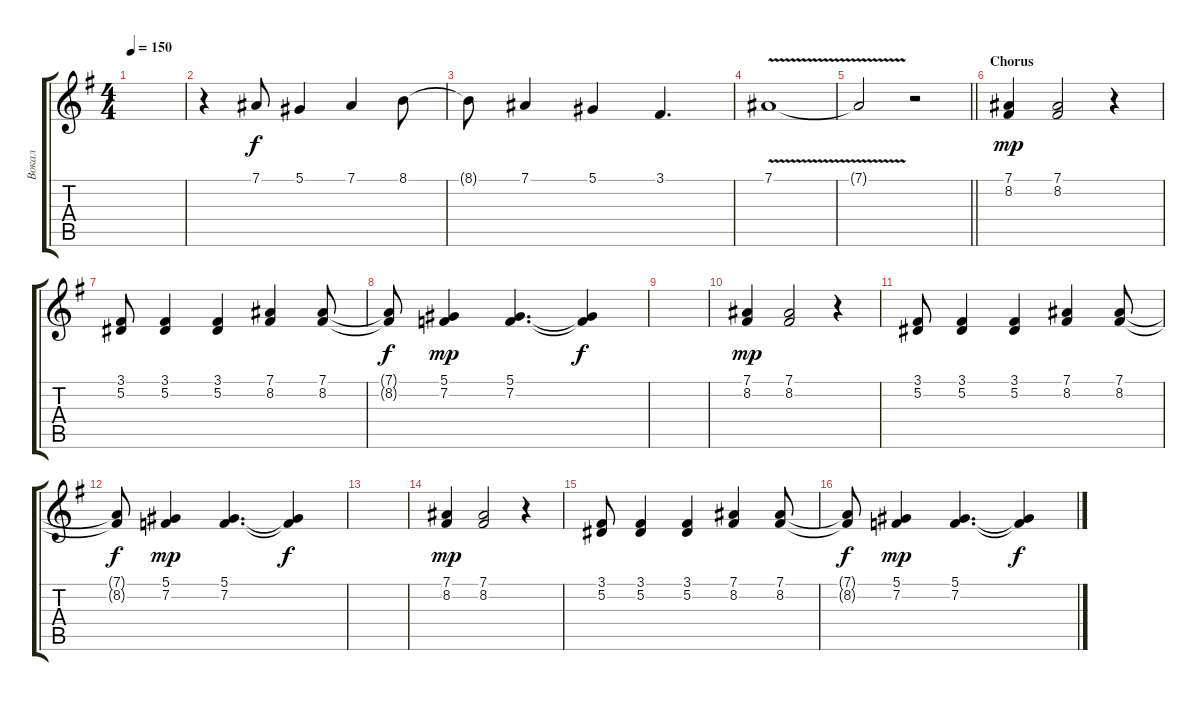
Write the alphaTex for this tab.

\track ("Вокал" "Вокал") {instrument trumpet}
\staff {score tabs}
\tuning (Eb4 Bb3 Gb3 Db3 Ab2 Eb2) {hide}
\ts (4 4)
\tempo 150
\clef g2
\ks eminor
|
r.4 7.1.8 5.1.4 7.1.4 8.1.8 |
8.1{t}.8 7.1.4 5.1.4 3.1.4{d} |
7.1{v}.1 |
\barLineRight lightlight
7.1{t}.2 r.2 |
\section ("" "Chorus")
(7.1 8.2).4{dy mp} (7.1 8.2).2 r.4 |
(3.1 5.2).8 (3.1 5.2).4 (3.1 5.2).4 (7.1 8.2).4 (7.1 8.2).8 |
(7.1{t} 8.2{t}).8{dy f} (5.1 7.2).4{dy mp} (5.1 7.2).4{d} (5.1{t} 7.2{t}).4{dy f} |
|
(7.1 8.2).4{dy mp} (7.1 8.2).2 r.4 |
(3.1 5.2).8 (3.1 5.2).4 (3.1 5.2).4 (7.1 8.2).4 (7.1 8.2).8 |
(7.1{t} 8.2{t}).8{dy f} (5.1 7.2).4{dy mp} (5.1 7.2).4{d} (5.1{t} 7.2{t}).4{dy f} |
|
(7.1 8.2).4{dy mp} (7.1 8.2).2 r.4 |
(3.1 5.2).8 (3.1 5.2).4 (3.1 5.2).4 (7.1 8.2).4 (7.1 8.2).8 |
(7.1{t} 8.2{t}).8{dy f} (5.1 7.2).4{dy mp} (5.1 7.2).4{d} (5.1{t} 7.2{t}).4{dy f}
